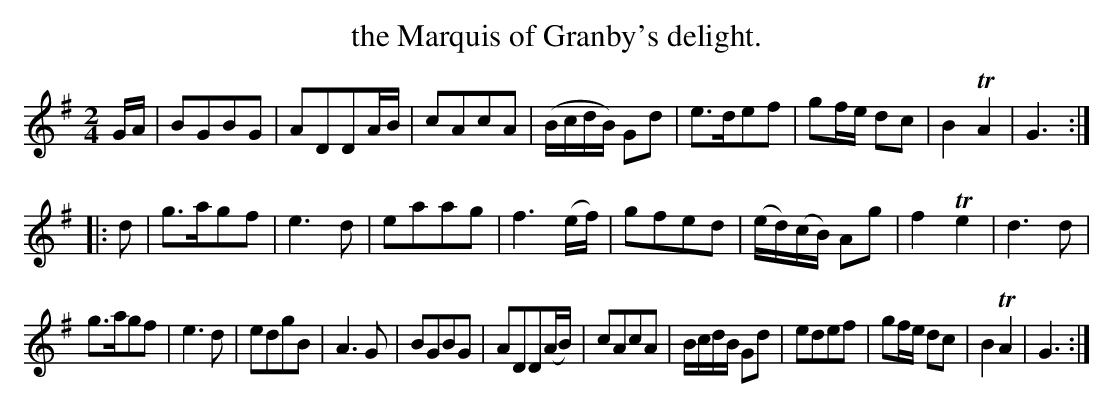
X:1
T:the Marquis of Granby's delight.
M:2/4
L:1/8
K:G
G/A/|BGBG |ADDA/B/  |cAcA|(B/c/d/B/) Gd    |e>def| gf/e/       dc|B2 TA2|G3 ::
d   |g>agf|e3 d     |eaag| f3        (e/f/)|gfed |(e/d/)(c/B/) Ag|f2 Te2|d3 d|
     g>agf|e3 d     |edgB| A3         G    |\
     BGBG |ADD(A/B/)|cAcA| B/c/d/B/  Gd    |edef | gf/e/       dc|B2 TA2|G3 :|
